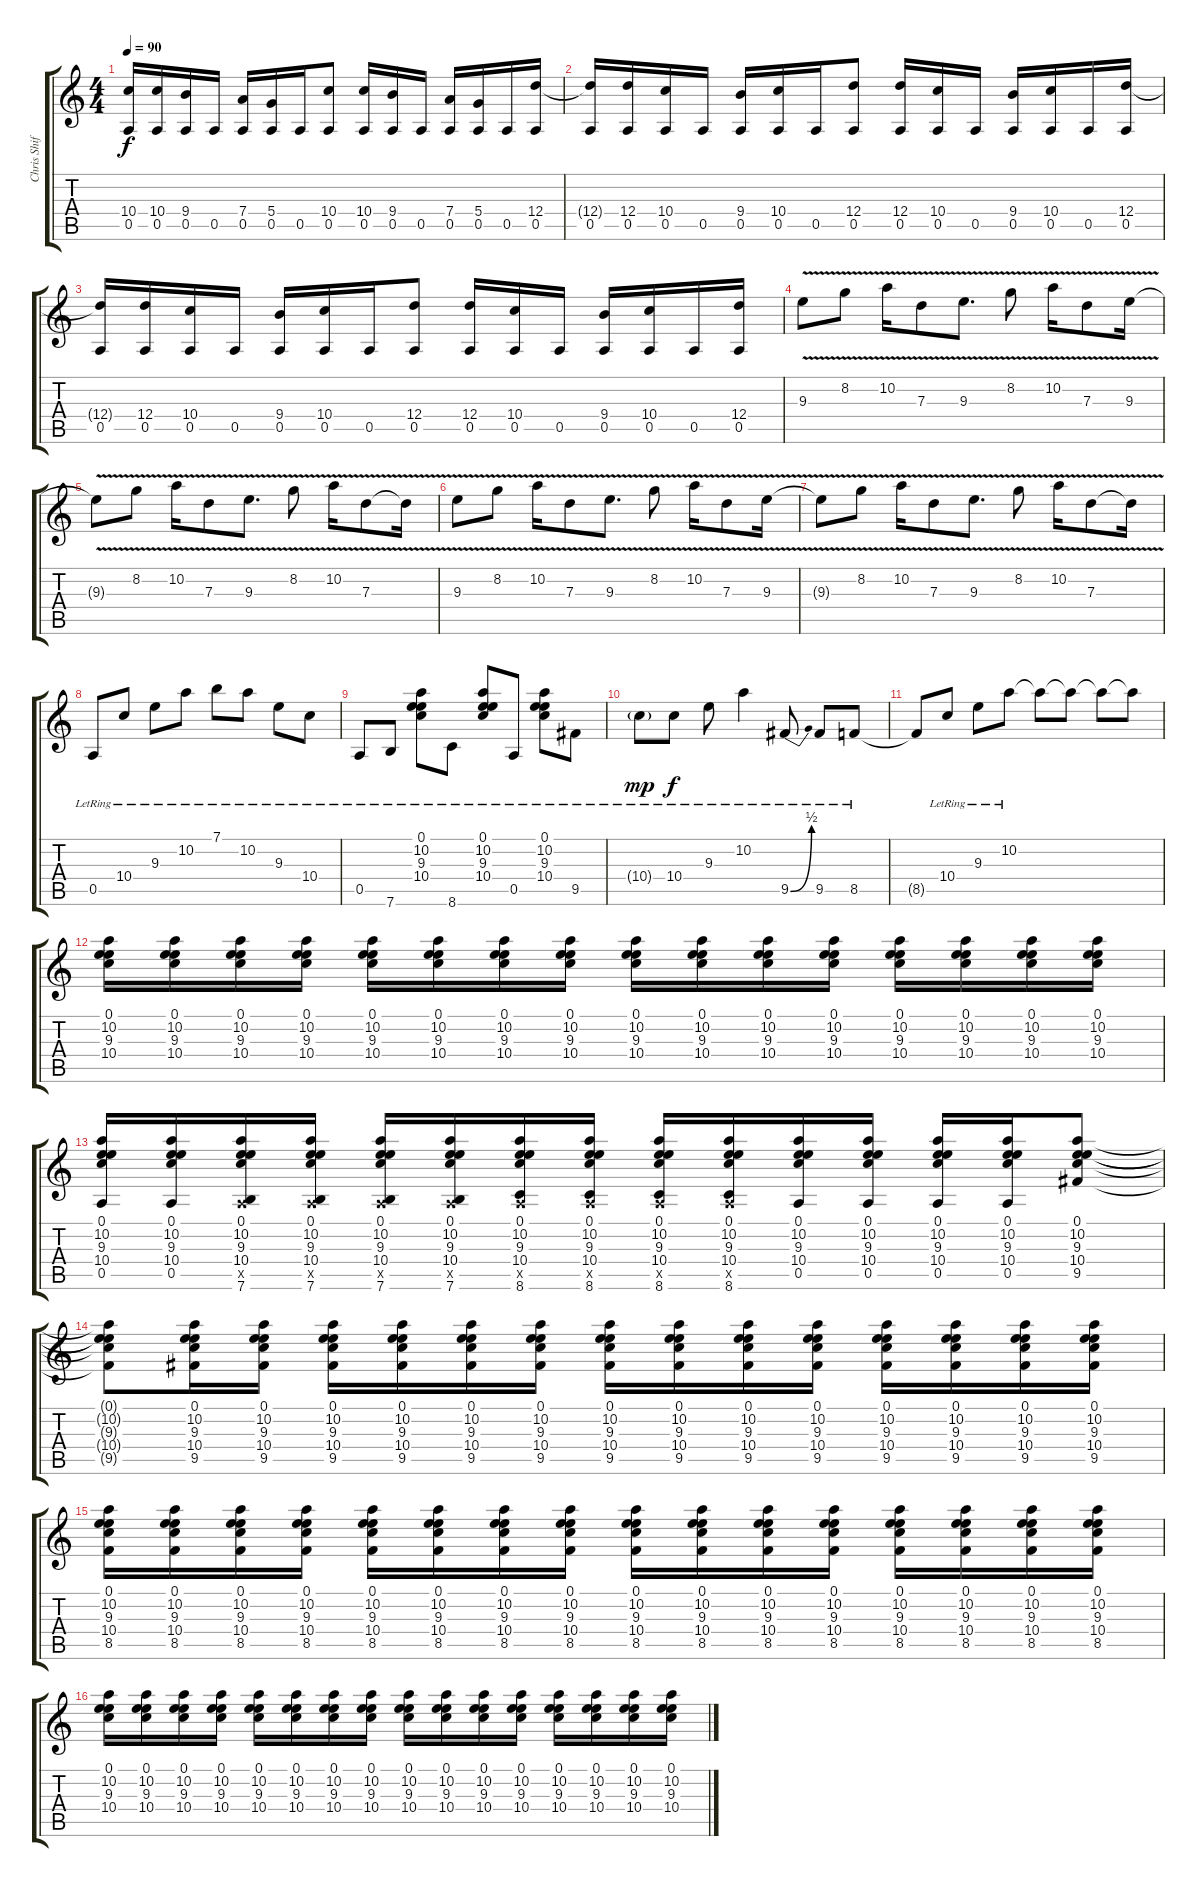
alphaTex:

\track ("Chris Shifflet - Lead Guitar" "Chris Shif") {instrument electricguitarclean}
\staff {score tabs}
\tuning (E4 B3 G3 D3 A2 E2) {hide}
\ts (4 4)
\tempo 90
\clef g2
\ks c
(10.4{t} 0.5).16{dy f} (10.4 0.5).16 (9.4 0.5).16 0.5.16 (7.4 0.5).16 (5.4 0.5).16 0.5.16 (10.4 0.5).8 (10.4 0.5).16 (9.4 0.5).16 0.5.16 (7.4 0.5).16 (5.4 0.5).16 0.5.16 (12.4 0.5).16 |
(12.4{t} 0.5).16 (12.4 0.5).16 (10.4 0.5).16 0.5.16 (9.4 0.5).16 (10.4 0.5).16 0.5.16 (12.4 0.5).8 (12.4 0.5).16 (10.4 0.5).16 0.5.16 (9.4 0.5).16 (10.4 0.5).16 0.5.16 (12.4 0.5).16 |
(12.4{t} 0.5).16 (12.4 0.5).16 (10.4 0.5).16 0.5.16 (9.4 0.5).16 (10.4 0.5).16 0.5.16 (12.4 0.5).8 (12.4 0.5).16 (10.4 0.5).16 0.5.16 (9.4 0.5).16 (10.4 0.5).16 0.5.16 (12.4 0.5).16 |
9.3{v}.8{instrument overdrivenguitar} 8.2{v}.8 10.2{v}.16 7.3{v}.8 9.3{v}.8{d} 8.2{v}.8 10.2{v}.16 7.3{v}.8 9.3{v}.16 |
9.3{v t}.8 8.2{v}.8 10.2{v}.16 7.3{v}.8 9.3{v}.8{d} 8.2{v}.8 10.2{v}.16 7.3{v}.8 7.3{v t}.16 |
9.3{v}.8 8.2{v}.8 10.2{v}.16 7.3{v}.8 9.3{v}.8{d} 8.2{v}.8 10.2{v}.16 7.3{v}.8 9.3{v}.16 |
9.3{v t}.8 8.2{v}.8 10.2{v}.16 7.3{v}.8 9.3{v}.8{d} 8.2{v}.8 10.2{v}.16 7.3{v}.8 7.3{v t}.16 |
0.5{lr}.8{instrument electricguitarclean} 10.4{lr}.8 9.3{lr}.8 10.2{lr}.8 7.1{lr}.8 10.2{lr}.8 9.3{lr}.8 10.4{lr}.8 |
0.5{lr}.8 7.6{lr}.8 (0.1{lr} 10.2{lr} 9.3{lr} 10.4).8 8.6{lr}.8 (0.1{lr} 10.2{lr} 9.3{lr} 10.4).8 0.5{lr}.8 (0.1{lr} 10.2{lr} 9.3{lr} 10.4).8 9.5{lr}.8 |
10.4{g lr}.8{dy mp} 10.4{lr}.8{dy f} 9.3{lr}.8 10.2{lr}.4 9.5{be (bend 0 0 60 2) lr}.8 9.5{lr}.8 8.5{lr}.8 |
8.5{t}.8 10.4{lr}.8 9.3{lr}.8 10.2{lr}.8 10.2{t}.8 10.2{t}.8 10.2{t}.8 10.2{t}.8 |
(0.1 10.2 9.3 10.4).16{volume 14 instrument overdrivenguitar} (0.1 10.2 9.3 10.4).16 (0.1 10.2 9.3 10.4).16 (0.1 10.2 9.3 10.4).16 (0.1 10.2 9.3 10.4).16 (0.1 10.2 9.3 10.4).16 (0.1 10.2 9.3 10.4).16 (0.1 10.2 9.3 10.4).16 (0.1 10.2 9.3 10.4).16 (0.1 10.2 9.3 10.4).16 (0.1 10.2 9.3 10.4).16 (0.1 10.2 9.3 10.4).16 (0.1 10.2 9.3 10.4).16 (0.1 10.2 9.3 10.4).16 (0.1 10.2 9.3 10.4).16 (0.1 10.2 9.3 10.4).16 |
(0.1 10.2 9.3 10.4 0.5).16 (0.1 10.2 9.3 10.4 0.5).16 (0.1 10.2 9.3 10.4 0.5{x} 7.6).16 (0.1 10.2 9.3 10.4 0.5{x} 7.6).16 (0.1 10.2 9.3 10.4 0.5{x} 7.6).16 (0.1 10.2 9.3 10.4 0.5{x} 7.6).16 (0.1 10.2 9.3 10.4 0.5{x} 8.6).16 (0.1 10.2 9.3 10.4 0.5{x} 8.6).16 (0.1 10.2 9.3 10.4 0.5{x} 8.6).16 (0.1 10.2 9.3 10.4 0.5{x} 8.6).16 (0.1 10.2 9.3 10.4 0.5).16 (0.1 10.2 9.3 10.4 0.5).16 (0.1 10.2 9.3 10.4 0.5).16 (0.1 10.2 9.3 10.4 0.5).16 (0.1 10.2 9.3 10.4 9.5).8 |
(0.1{t} 10.2{t} 9.3{t} 10.4{t} 9.5{t}).8 (0.1 10.2 9.3 10.4 9.5).16 (0.1 10.2 9.3 10.4 9.5).16 (0.1 10.2 9.3 10.4 9.5).16 (0.1 10.2 9.3 10.4 9.5).16 (0.1 10.2 9.3 10.4 9.5).16 (0.1 10.2 9.3 10.4 9.5).16 (0.1 10.2 9.3 10.4 9.5).16 (0.1 10.2 9.3 10.4 9.5).16 (0.1 10.2 9.3 10.4 9.5).16 (0.1 10.2 9.3 10.4 9.5).16 (0.1 10.2 9.3 10.4 9.5).16 (0.1 10.2 9.3 10.4 9.5).16 (0.1 10.2 9.3 10.4 9.5).16 (0.1 10.2 9.3 10.4 9.5).16 |
(0.1 10.2 9.3 10.4 8.5).16 (0.1 10.2 9.3 10.4 8.5).16 (0.1 10.2 9.3 10.4 8.5).16 (0.1 10.2 9.3 10.4 8.5).16 (0.1 10.2 9.3 10.4 8.5).16 (0.1 10.2 9.3 10.4 8.5).16 (0.1 10.2 9.3 10.4 8.5).16 (0.1 10.2 9.3 10.4 8.5).16 (0.1 10.2 9.3 10.4 8.5).16 (0.1 10.2 9.3 10.4 8.5).16 (0.1 10.2 9.3 10.4 8.5).16 (0.1 10.2 9.3 10.4 8.5).16 (0.1 10.2 9.3 10.4 8.5).16 (0.1 10.2 9.3 10.4 8.5).16 (0.1 10.2 9.3 10.4 8.5).16 (0.1 10.2 9.3 10.4 8.5).16 |
(0.1 10.2 9.3 10.4).16{volume 14} (0.1 10.2 9.3 10.4).16 (0.1 10.2 9.3 10.4).16 (0.1 10.2 9.3 10.4).16 (0.1 10.2 9.3 10.4).16 (0.1 10.2 9.3 10.4).16 (0.1 10.2 9.3 10.4).16 (0.1 10.2 9.3 10.4).16 (0.1 10.2 9.3 10.4).16 (0.1 10.2 9.3 10.4).16 (0.1 10.2 9.3 10.4).16 (0.1 10.2 9.3 10.4).16 (0.1 10.2 9.3 10.4).16 (0.1 10.2 9.3 10.4).16 (0.1 10.2 9.3 10.4).16 (0.1 10.2 9.3 10.4).16
